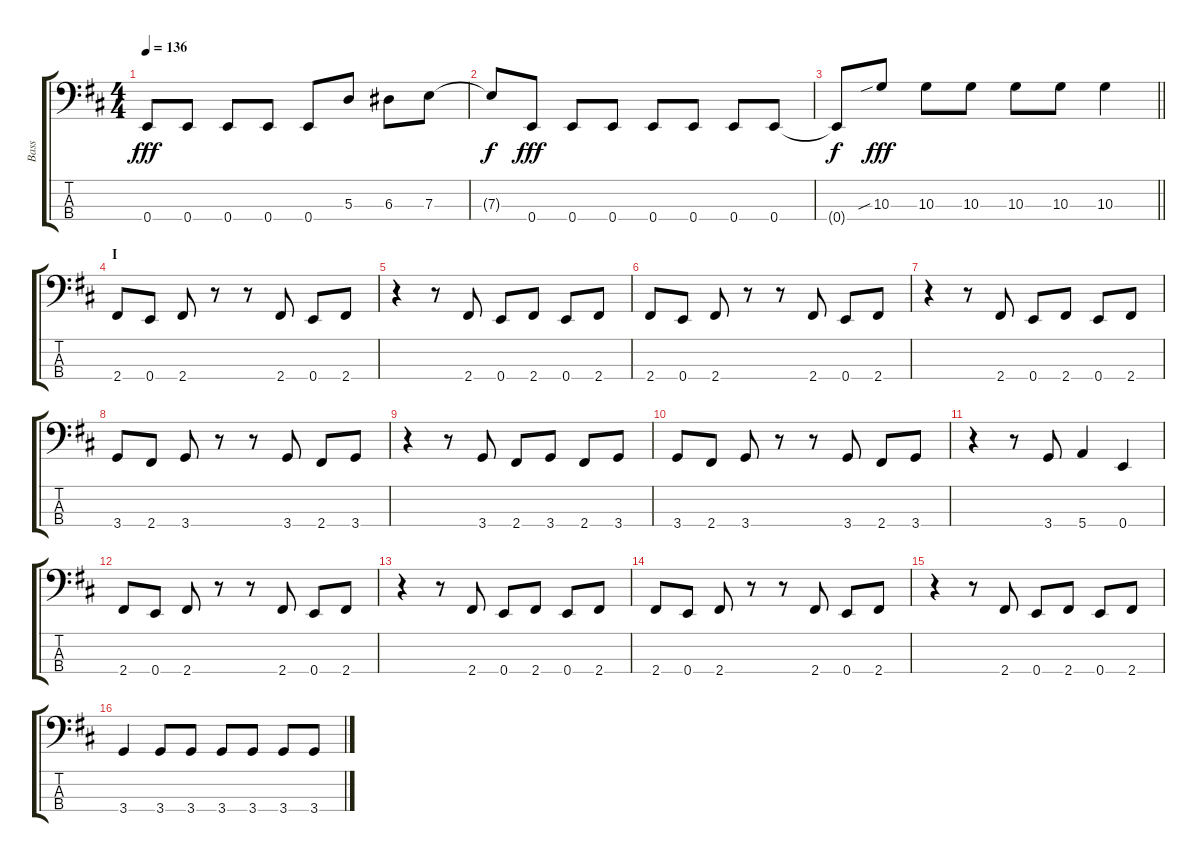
\track ("Bass" "Bass") {instrument electricbassfinger}
\staff {score tabs}
\tuning (G2 D2 A1 E1) {hide}
\ts (4 4)
\tempo 136
\clef f4
\ks d
0.4.8{dy fff} 0.4.8 0.4.8 0.4.8 0.4.8 5.3.8 6.3.8 7.3.8 |
7.3{t}.8{dy f} 0.4.8{dy fff} 0.4.8 0.4.8 0.4.8 0.4.8 0.4.8 0.4.8 |
\barLineRight lightlight
0.4{t}.8{dy f} 10.3{sib}.8{dy fff} 10.3.8 10.3.8 10.3.8 10.3.8 10.3.4 |
\section ("" "I")
2.4.8 0.4.8 2.4.8 r.8 r.8 2.4.8 0.4.8 2.4.8 |
r.4 r.8 2.4.8 0.4.8 2.4.8 0.4.8 2.4.8 |
2.4.8 0.4.8 2.4.8 r.8 r.8 2.4.8 0.4.8 2.4.8 |
r.4 r.8 2.4.8 0.4.8 2.4.8 0.4.8 2.4.8 |
3.4.8 2.4.8 3.4.8 r.8 r.8 3.4.8 2.4.8 3.4.8 |
r.4 r.8 3.4.8 2.4.8 3.4.8 2.4.8 3.4.8 |
3.4.8 2.4.8 3.4.8 r.8 r.8 3.4.8 2.4.8 3.4.8 |
r.4 r.8 3.4.8 5.4.4 0.4.4 |
2.4.8 0.4.8 2.4.8 r.8 r.8 2.4.8 0.4.8 2.4.8 |
r.4 r.8 2.4.8 0.4.8 2.4.8 0.4.8 2.4.8 |
2.4.8 0.4.8 2.4.8 r.8 r.8 2.4.8 0.4.8 2.4.8 |
r.4 r.8 2.4.8 0.4.8 2.4.8 0.4.8 2.4.8 |
3.4.4 3.4.8 3.4.8 3.4.8 3.4.8 3.4.8 3.4.8
